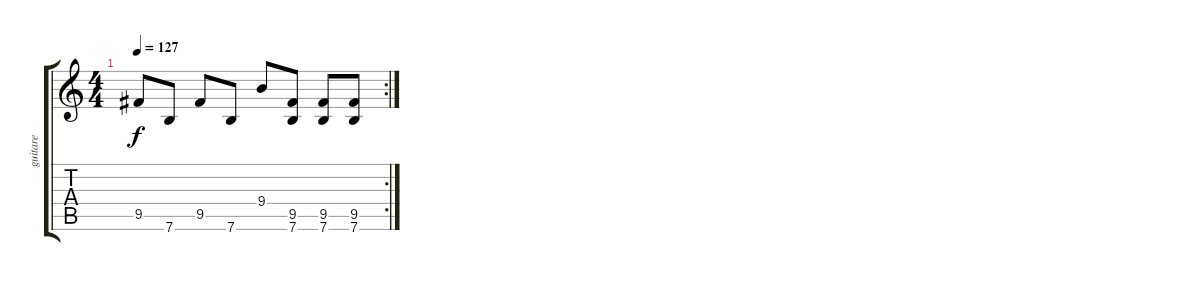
\track ("guitare" "guitare") {instrument overdrivenguitar}
\staff {score tabs}
\tuning (E4 B3 G3 D3 A2 E2) {hide}
\rc 2
\ts (4 4)
\tempo 127
\clef g2
\ks c
9.5.8{dy f} 7.6.8 9.5.8 7.6.8 9.4.8 (9.5 7.6).8 (9.5 7.6).8 (9.5 7.6).8
